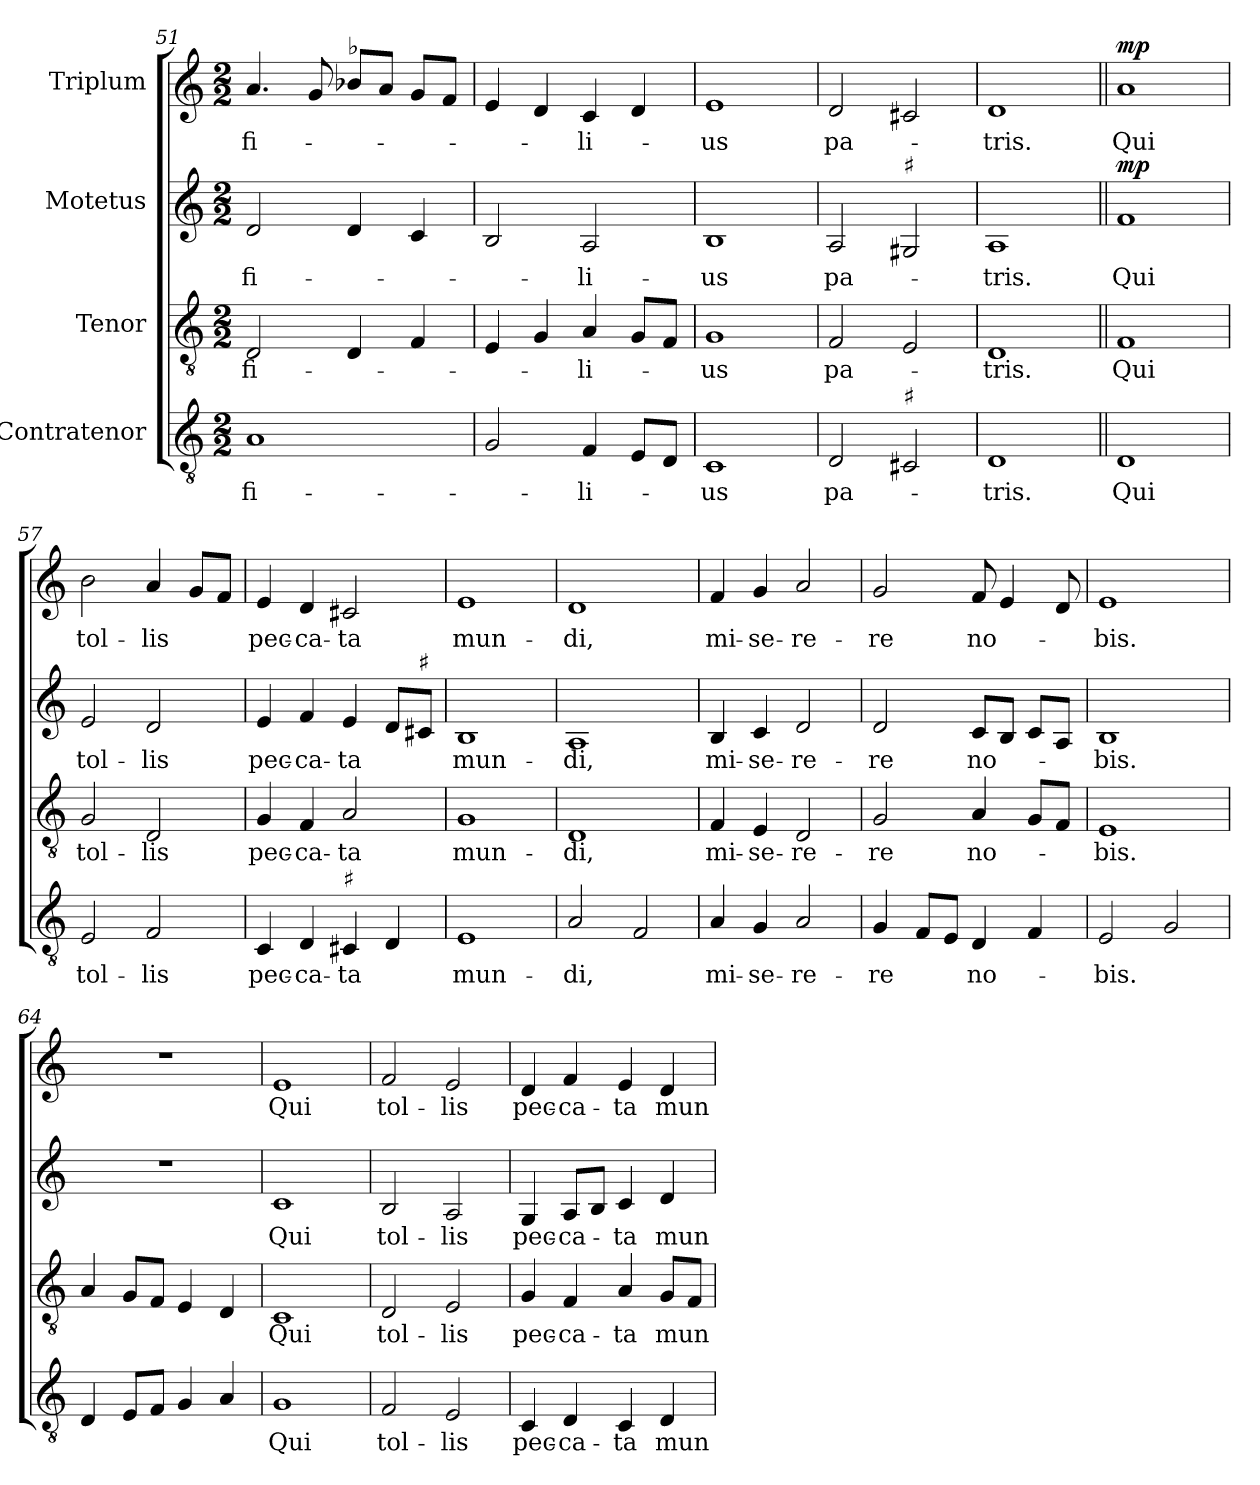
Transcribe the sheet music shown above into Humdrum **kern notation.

**kern	**text	**kern	**text	**kern	**text	**dynam	**kern	**text	**dynam
*part4	*part4	*part3	*part3	*part2	*part2	*part2	*part1	*part1	*part1
*staff4	*staff4	*staff3	*staff3	*staff2	*staff2	*staff2	*staff1	*staff1	*staff1
*I"Contratenor	*	*I"Tenor	*	*I"Motetus	*	*	*I"Triplum	*	*
*clefGv2	*	*clefGv2	*	*clefG2	*	*	*clefG2	*	*
*k[]	*	*k[]	*	*k[]	*	*	*k[]	*	*
*M2/2	*	*M2/2	*	*M2/2	*	*	*M2/2	*	*
=51	=51	=51	=51	=51	=51	=51	=51	=51	=51
1A	fi-	2D/	fi-	2d/	fi-	.	4.a/	fi-	.
.	.	.	.	.	.	.	8g/	.	.
!	!	!	!	!	!	!	!LO:TX:a:t=♭	!	!
.	.	4D/	.	4d/	.	.	8b-X/L	.	.
.	.	.	.	.	.	.	8a/J	.	.
.	.	4F/	.	4c/	.	.	8g/L	.	.
.	.	.	.	.	.	.	8f/J	.	.
=52	=52	=52	=52	=52	=52	=52	=52	=52	=52
2G/	.	4E/	.	2B/	.	.	4e/	.	.
.	.	4G/	.	.	.	.	4d/	.	.
4F/	li-	4A/	-li-	2A/	li-	.	4c/	li-	.
8E/L	.	8G/L	.	.	.	.	4d/	.	.
8D/J	.	8F/J	.	.	.	.	.	.	.
=53	=53	=53	=53	=53	=53	=53	=53	=53	=53
1C	-us	1G	-us	1B	-us	.	1e	-us	.
=54	=54	=54	=54	=54	=54	=54	=54	=54	=54
2D/	pa-	2F/	pa-	2A/	pa-	.	2d/	pa-	.
!	!	!	!	!LO:TX:a:t=♯	!	!	!	!	!
!LO:TX:a:t=♯	!	!	!	!	!	!	!	!	!
2C#X/	.	2E/	.	2G#X/	.	.	2c#X/	.	.
=55	=55	=55	=55	=55	=55	=55	=55	=55	=55
1D	-tris.	1D	-tris.	1A	-tris.	.	1d	-tris.	.
=56||	=56||	=56||	=56||	=56||	=56||	=56||	=56||	=56||	=56||
!	!	!	!	!	!	!LO:DY:b	!	!	!LO:DY:b
1D	Qui	1F	Qui	1f	Qui	mp	1a	Qui	mp
=57	=57	=57	=57	=57	=57	=57	=57	=57	=57
2E/	tol-	2G/	tol-	2e/	tol-	.	2b\	tol-	.
2F/	-lis	2D/	-lis	2d/	-lis	.	4a/	-lis	.
.	.	.	.	.	.	.	8g/L	.	.
.	.	.	.	.	.	.	8f/J	.	.
=58	=58	=58	=58	=58	=58	=58	=58	=58	=58
4C/	pec-	4G/	pec-	4e/	pec-	.	4e/	-pec-	.
4D/	-ca-	4F/	-ca-	4f/	-ca-	.	4d/	-ca-	.
!LO:TX:a:t=♯	!	!	!	!	!	!	!	!	!
4C#X/	-ta	2A/	-ta	4e/	-ta	.	2c#X/	-ta	.
4D/	.	.	.	8d/L	.	.	.	.	.
!	!	!	!	!LO:TX:a:t=♯	!	!	!	!	!
.	.	.	.	8c#X/J	.	.	.	.	.
=59	=59	=59	=59	=59	=59	=59	=59	=59	=59
1E	mun-	1G	mun-	1B	mun-	.	1e	mun-	.
=60	=60	=60	=60	=60	=60	=60	=60	=60	=60
2A/	-di,	1D	-di,	1A	-di,	.	1d	-di,	.
2F/	.	.	.	.	.	.	.	.	.
=61	=61	=61	=61	=61	=61	=61	=61	=61	=61
4A/	mi-	4F/	mi-	4B/	mi-	.	4f/	mi-	.
4G/	-se-	4E/	-se-	4c/	-se-	.	4g/	-se-	.
2A/	-re-	2D/	-re-	2d/	-re-	.	2a/	-re-	.
=62	=62	=62	=62	=62	=62	=62	=62	=62	=62
4G/	-re	2G/	-re	2d/	-re	.	2g/	-re	.
8F/L	.	.	.	.	.	.	.	.	.
8E/J	.	.	.	.	.	.	.	.	.
4D/	no-	4A/	no-	8c/L	no-	.	8f/	no-	.
.	.	.	.	8B/J	.	.	4e/	.	.
4F/	.	8G/L	.	8c/L	.	.	.	.	.
.	.	8F/J	.	8A/J	.	.	8d/	.	.
=63	=63	=63	=63	=63	=63	=63	=63	=63	=63
2E/	-bis.	1E	-bis.	1B	-bis.	.	1e	-bis.	.
2G/	.	.	.	.	.	.	.	.	.
=64	=64	=64	=64	=64	=64	=64	=64	=64	=64
4D/	.	4A/	.	1r	.	.	1r	.	.
8E/L	.	8G/L	.	.	.	.	.	.	.
8F/J	.	8F/J	.	.	.	.	.	.	.
4G/	.	4E/	.	.	.	.	.	.	.
4A/	.	4D/	.	.	.	.	.	.	.
=65	=65	=65	=65	=65	=65	=65	=65	=65	=65
1G	Qui	1C	Qui	1c	Qui	.	1e	Qui	.
=66	=66	=66	=66	=66	=66	=66	=66	=66	=66
2F/	tol-	2D/	tol-	2B/	tol-	.	2f/	tol-	.
2E/	-lis	2E/	-lis	2A/	-lis	.	2e/	-lis	.
=67	=67	=67	=67	=67	=67	=67	=67	=67	=67
4C/	pec-	4G/	pec-	4G/	pec-	.	4d/	pec-	.
4D/	-ca-	4F/	-ca-	8A/L	-ca-	.	4f/	-ca-	.
.	.	.	.	8B/J	.	.	.	.	.
4C/	-ta	4A/	-ta	4c/	-ta	.	4e/	-ta	.
4D/	mun-	8G/L	mun-	4d/	mun-	.	4d/	mun-	.
.	.	8F/J	.	.	.	.	.	.	.
=	=	=	=	=	=	=	=	=	=
*-	*-	*-	*-	*-	*-	*-	*-	*-	*-
